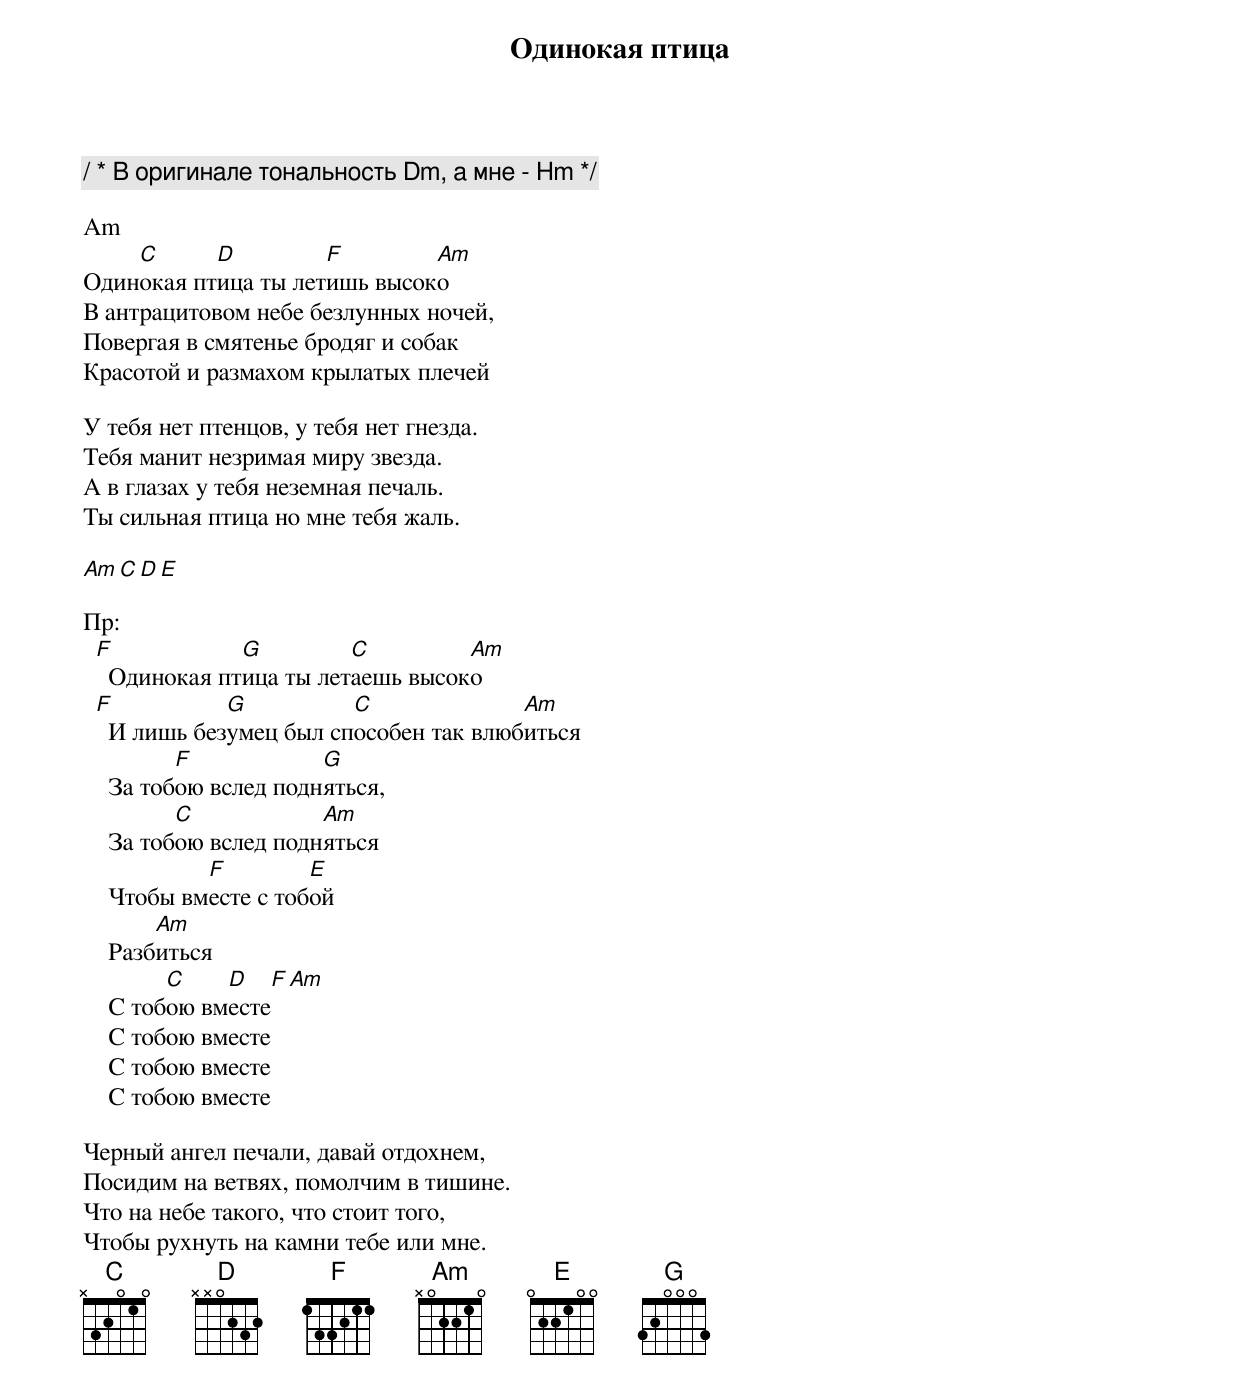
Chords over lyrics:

Одинокая птица

/ * В оригинале тональность Dm, а мне - Hm */

Am
    C      D         F        Am
Одинокая птица ты летишь высоко
В антрацитовом небе безлунных ночей,
Повергая в смятенье бродяг и собак
Красотой и размахом крылатых плечей

У тебя нет птенцов, у тебя нет гнезда.
Тебя манит незримая миру звезда.
А в глазах у тебя неземная печаль.
Ты сильная птица но мне тебя жаль.

Am  C   D   E

Пр:
  F            G         C         Am
    Одинокая птица ты летаешь высоко
  F           G          C              Am
    И лишь безумец был способен так влюбиться
          F            G
    За тобою вслед подняться,
          C            Am
    За тобою вслед подняться
            F         E
    Чтобы вместе с тобой
        Am
    Разбиться
         C    D    F   Am
    С тобою вместе
    С тобою вместе
    С тобою вместе
    С тобою вместе

Черный ангел печали, давай отдохнем,
Посидим на ветвях, помолчим в тишине.
Что на небе такого, что стоит того,
Чтобы рухнуть на камни тебе или мне.
